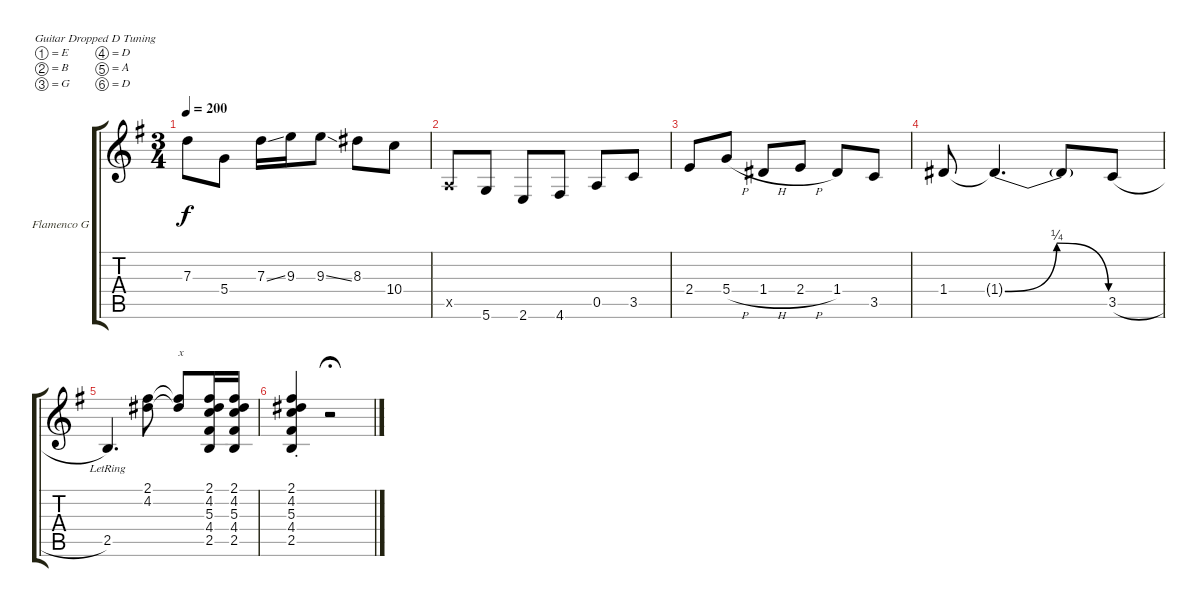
\defaultSystemsLayout 4
\bracketExtendMode groupsimilarinstruments
\firstSystemTrackNameOrientation horizontal
\otherSystemsTrackNameOrientation horizontal
\track ("Flamenco Guitar" "Flamenco G") {instrument acousticguitarnylon}
\staff {score tabs}
\tuning (E4 B3 G3 D3 A2 D2)
\ts (3 4)
\tempo 200
\clef g2
\ks g
7.3.8{dy f} 5.4.8 7.3{ss}.16 9.3.16 9.3{ss}.8 8.3.8 10.4.8 |
0.5{x}.8 5.6.8 2.6.8 4.6.8 0.5.8 3.5.8 |
2.4.8 5.4{h}.8 1.4{h}.8 2.4{h}.8 1.4.8 3.5.8 |
1.4.8 1.4{be (bendrelease 0 0 10.2 1 21.599999999999998 1 30 0) t}.4{d} 1.4{t}.8 3.5{h}.8 |
2.5{lr}.4{d} (2.1 4.2).8 (4.2{t} 2.1{t}).8{txt "x"} (2.5 4.4 5.3 4.2 2.1).16 (2.5 4.4 5.3 4.2 2.1).16 |
(2.5 4.4{st} 5.3 4.2 2.1).4 r.2{fermata (medium 1)}
